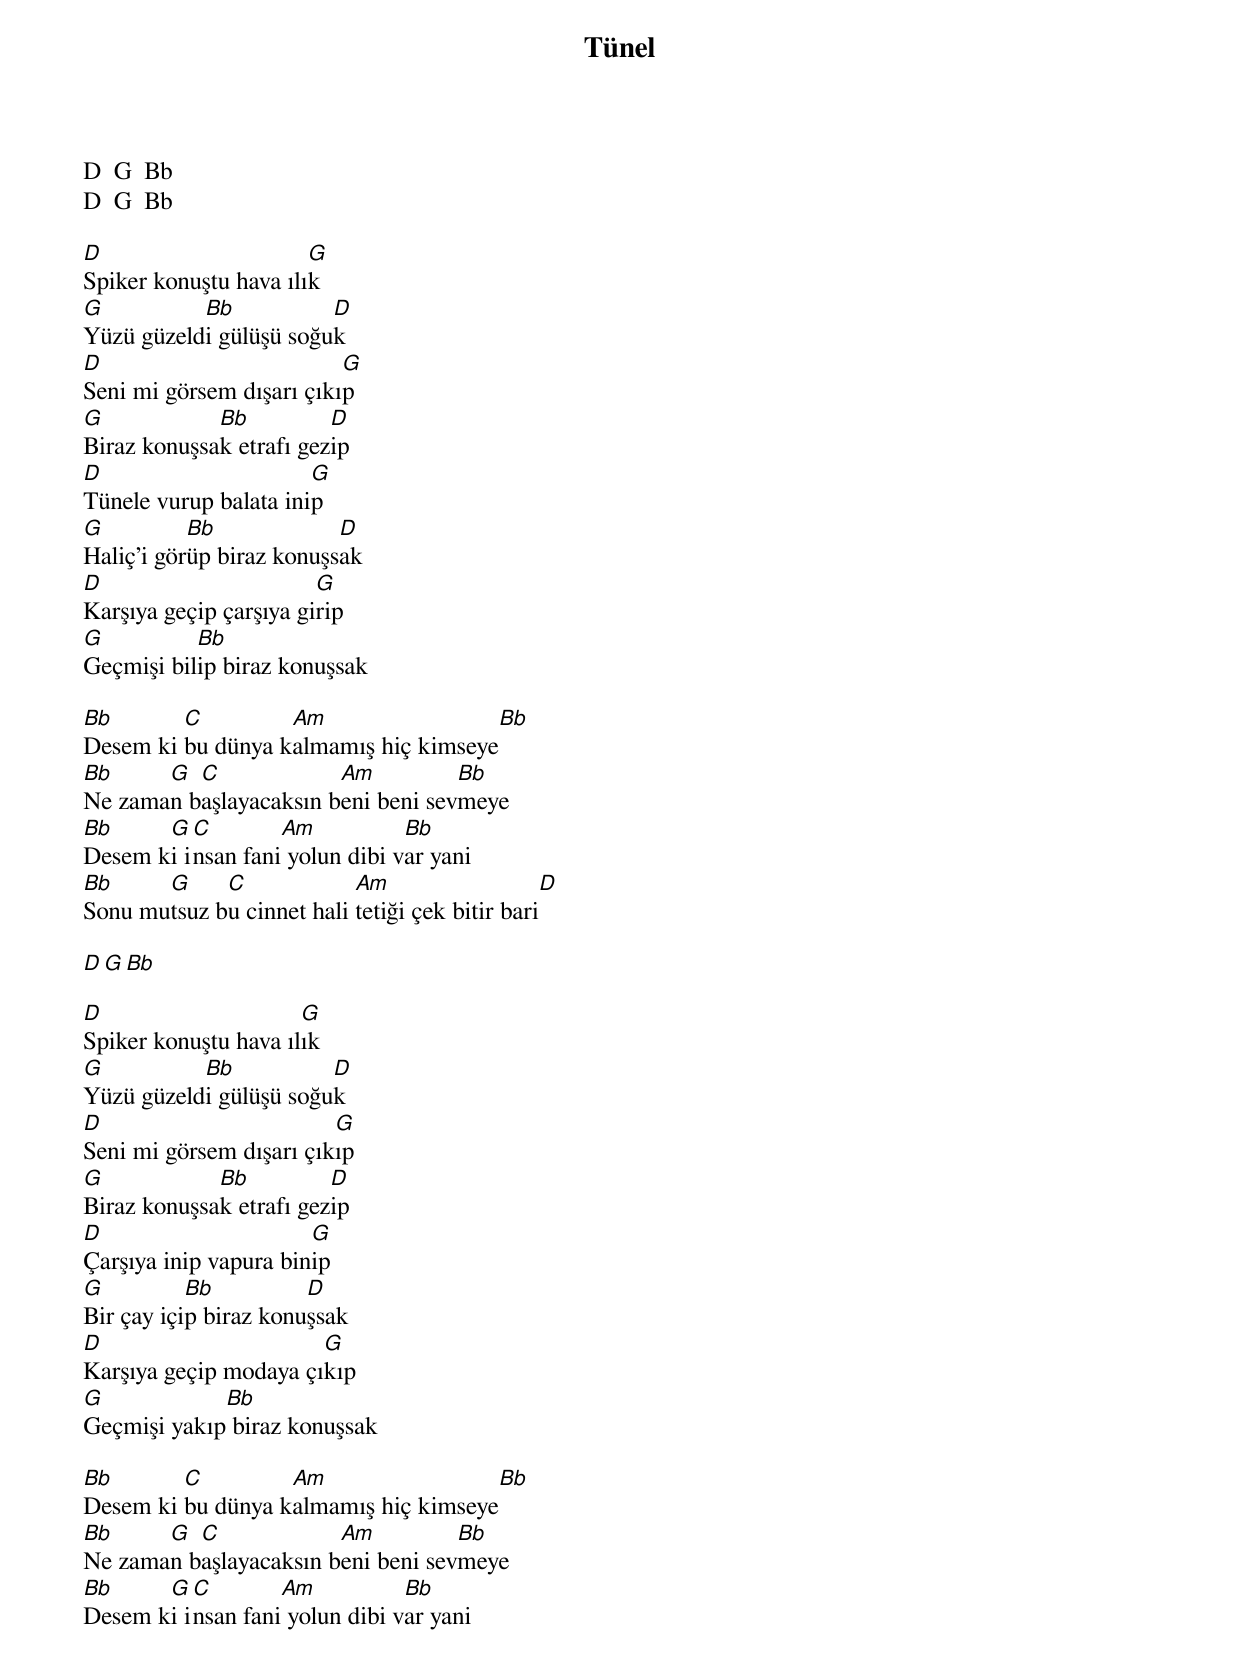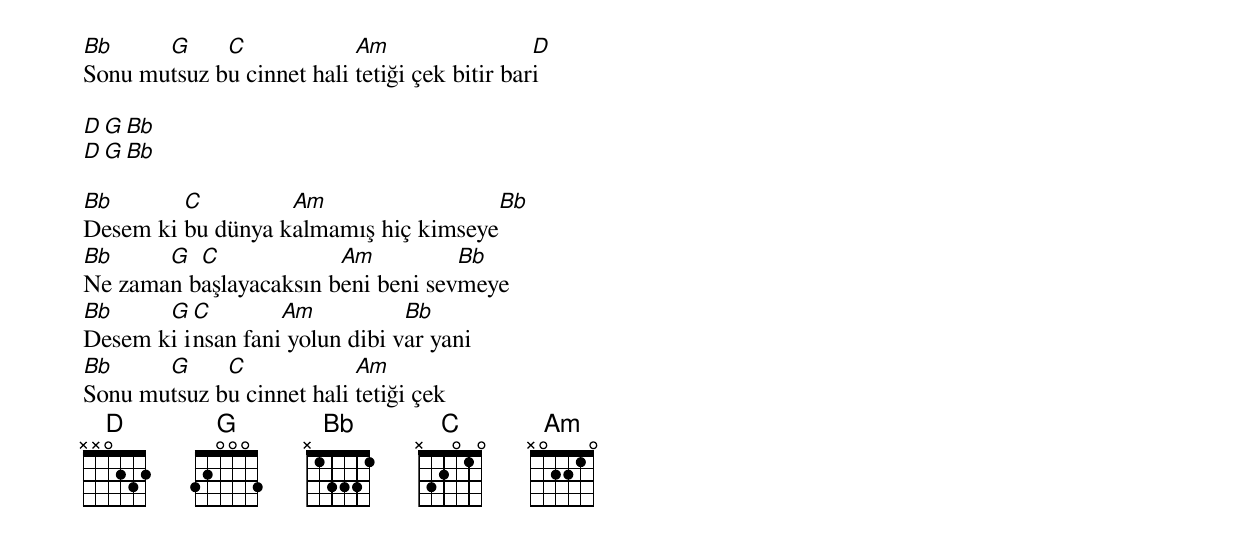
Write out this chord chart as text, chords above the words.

{title: Tünel}
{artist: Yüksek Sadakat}

D  G  Bb
D  G  Bb

D                      G
Spiker konuştu hava ılık
G          Bb           D
Yüzü güzeldi gülüşü soğuk
D                         G
Seni mi görsem dışarı çıkıp
G            Bb          D
Biraz konuşsak etrafı gezip
D                      G
Tünele vurup balata inip
G          Bb             D
Haliç'i görüp biraz konuşsak
D                       G
Karşıya geçip çarşıya girip
G          Bb
Geçmişi bilip biraz konuşsak

Bb       C         Am                 Bb
Desem ki bu dünya kalmamış hiç kimseye
Bb     G  C             Am          Bb
Ne zaman başlayacaksın beni beni sevmeye
Bb     G  C        Am           Bb
Desem ki insan fani yolun dibi var yani
Bb     G     C             Am                   D
Sonu mutsuz bu cinnet hali tetiği çek bitir bari

D  G  Bb

D                     G
Spiker konuştu hava ılık
G          Bb           D
Yüzü güzeldi gülüşü soğuk
D                        G
Seni mi görsem dışarı çıkıp
G            Bb          D
Biraz konuşsak etrafı gezip
D                      G
Çarşıya inip vapura binip
G          Bb          D
Bir çay içip biraz konuşsak
D                      G
Karşıya geçip modaya çıkıp
G            Bb
Geçmişi yakıp biraz konuşsak

Bb       C         Am                 Bb
Desem ki bu dünya kalmamış hiç kimseye
Bb     G  C             Am          Bb
Ne zaman başlayacaksın beni beni sevmeye
Bb     G  C        Am           Bb
Desem ki insan fani yolun dibi var yani
Bb     G     C             Am                  D
Sonu mutsuz bu cinnet hali tetiği çek bitir bari

D  G  Bb
D  G  Bb

Bb       C         Am                 Bb
Desem ki bu dünya kalmamış hiç kimseye
Bb     G  C             Am          Bb
Ne zaman başlayacaksın beni beni sevmeye
Bb     G  C        Am           Bb
Desem ki insan fani yolun dibi var yani
Bb     G     C             Am
Sonu mutsuz bu cinnet hali tetiği çek
